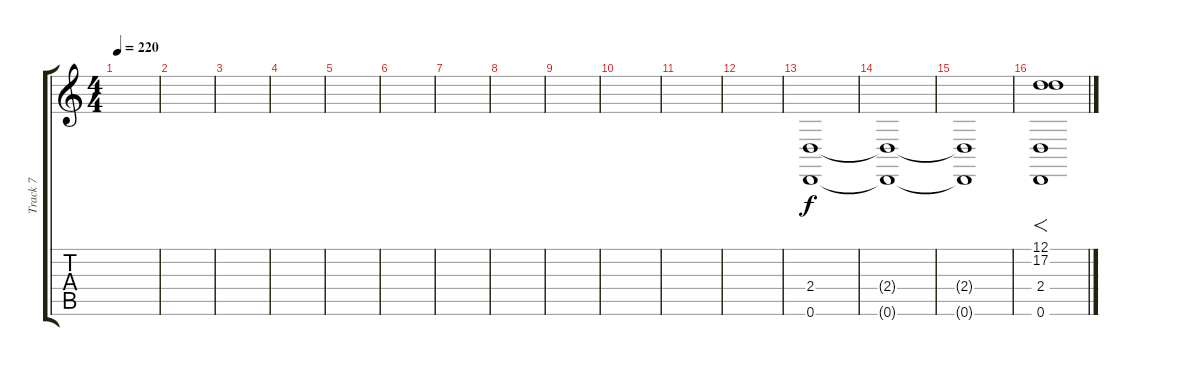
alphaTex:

\track ("Track 7" "Track 7") {instrument fx6goblins}
\staff {score tabs}
\tuning (D4 A3 F3 C3 G2 D2) {hide}
\ts (4 4)
\tempo 220
\clef g2
\ks c
|
|
|
|
|
|
|
|
|
|
|
|
(2.4 0.6).1{instrument fx6goblins} |
(2.4{t} 0.6{t}).1 |
(2.4{t} 0.6{t}).1 |
(12.1 17.2 2.4 0.6).1{f}
